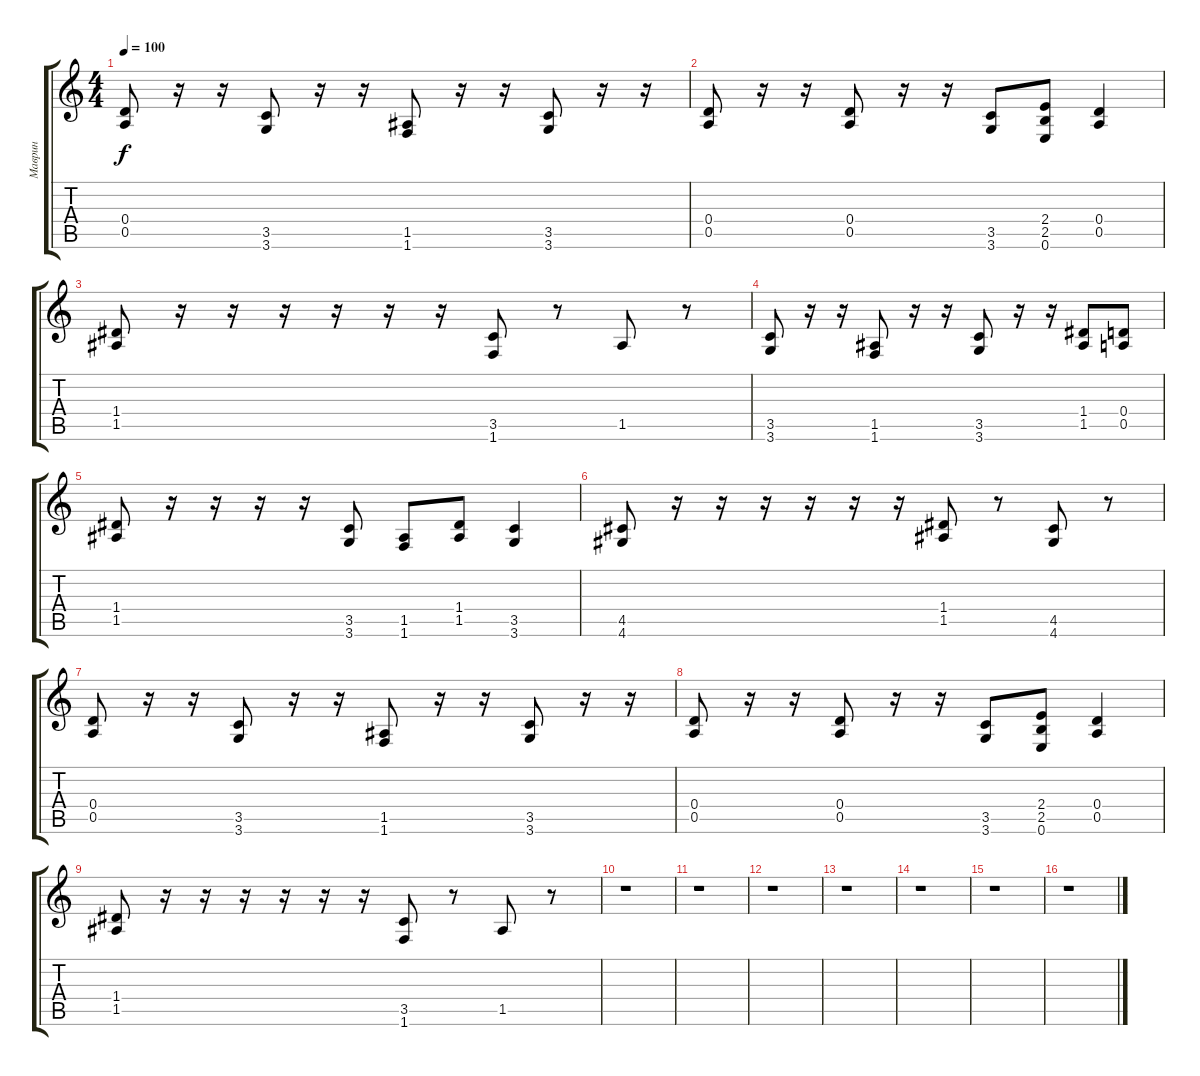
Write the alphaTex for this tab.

\track ("Маврин" "Маврин") {instrument distortionguitar}
\staff {score tabs}
\tuning (E4 B3 G3 D3 A2 E2) {hide}
\ts (4 4)
\tempo 100
\clef g2
\ks c
(0.4 0.5).8{dy f} r.16 r.16 (3.5 3.6).8 r.16 r.16 (1.5 1.6).8 r.16 r.16 (3.5 3.6).8 r.16 r.16 |
(0.4 0.5).8 r.16 r.16 (0.4 0.5).8 r.16 r.16 (3.5 3.6).8 (2.4 2.5 0.6).8 (0.4 0.5).4 |
(1.4 1.5).8 r.16 r.16 r.16 r.16 r.16 r.16 (3.5 1.6).8 r.8 1.5.8 r.8 |
(3.5 3.6).8 r.16 r.16 (1.5 1.6).8 r.16 r.16 (3.5 3.6).8 r.16 r.16 (1.4 1.5).8 (0.4 0.5).8 |
(1.4 1.5).8 r.16 r.16 r.16 r.16 (3.5 3.6).8 (1.5 1.6).8 (1.4 1.5).8 (3.5 3.6).4 |
(4.5 4.6).8 r.16 r.16 r.16 r.16 r.16 r.16 (1.4 1.5).8 r.8 (4.5 4.6).8 r.8 |
(0.4 0.5).8 r.16 r.16 (3.5 3.6).8 r.16 r.16 (1.5 1.6).8 r.16 r.16 (3.5 3.6).8 r.16 r.16 |
(0.4 0.5).8 r.16 r.16 (0.4 0.5).8 r.16 r.16 (3.5 3.6).8 (2.4 2.5 0.6).8 (0.4 0.5).4 |
(1.4 1.5).8 r.16 r.16 r.16 r.16 r.16 r.16 (3.5 1.6).8 r.8 1.5.8 r.8 |
r.1 |
r.1 |
r.1 |
r.1 |
r.1 |
r.1 |
r.1
